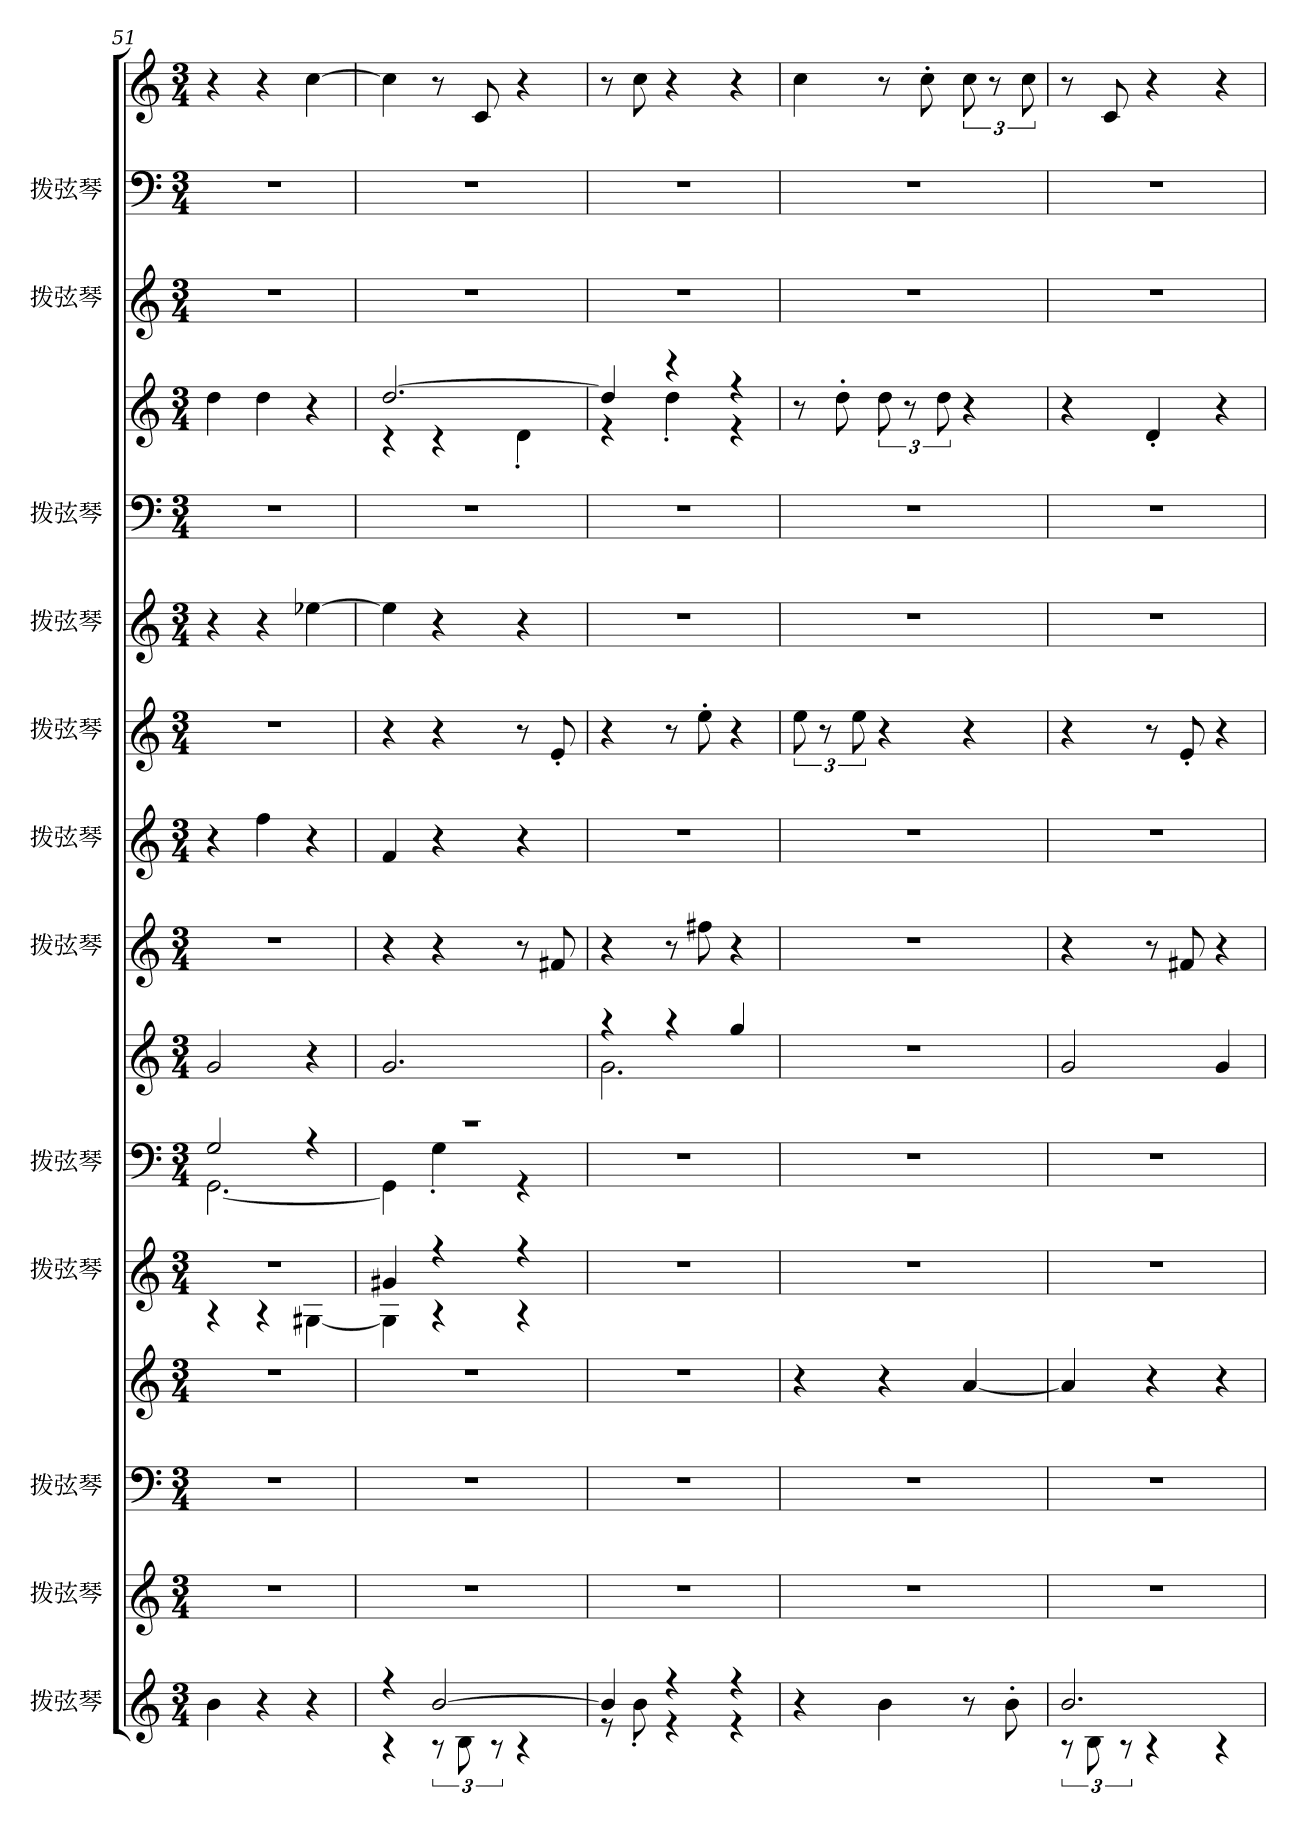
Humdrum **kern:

**kern	**kern	**kern	**kern	**kern	**kern	**kern	**kern	**kern	**kern	**kern	**kern	**kern	**kern	**kern	**kern
*part12	*part11	*part10	*part10	*part9	*part8	*part8	*part7	*part6	*part5	*part4	*part3	*part3	*part2	*part1	*part1
*staff16	*staff15	*staff14	*staff13	*staff12	*staff11	*staff10	*staff9	*staff8	*staff7	*staff6	*staff5	*staff4	*staff3	*staff2	*staff1
*I"拨弦琴	*I"拨弦琴	*I"拨弦琴	*	*I"拨弦琴	*I"拨弦琴	*	*I"拨弦琴	*I"拨弦琴	*I"拨弦琴	*I"拨弦琴	*I"拨弦琴	*	*I"拨弦琴	*I"拨弦琴	*
*clefG2	*clefG2	*clefF4	*clefG2	*clefG2	*clefF4	*clefG2	*clefG2	*clefG2	*clefG2	*clefG2	*clefF4	*clefG2	*clefG2	*clefF4	*clefG2
*k[]	*k[]	*k[]	*k[]	*k[]	*k[]	*k[]	*k[]	*k[]	*k[]	*k[]	*k[]	*k[]	*k[]	*k[]	*k[]
*M3/4	*M3/4	*M3/4	*M3/4	*M3/4	*M3/4	*M3/4	*M3/4	*M3/4	*M3/4	*M3/4	*M3/4	*M3/4	*M3/4	*M3/4	*M3/4
=51	=51	=51	=51	=51	=51	=51	=51	=51	=51	=51	=51	=51	=51	=51	=51
*	*	*	*	*^	*^	*	*	*	*	*	*	*	*	*	*
4b\	2.r	2.r	2.r	2.r	4r	2G/	[2.GG\	2g/	2.r	4r	2.r	4r	2.r	4dd\	2.r	2.r	4r
4r	.	.	.	.	4r	.	.	.	.	4ff\	.	4r	.	4dd\	.	.	4r
4r	.	.	.	.	[4G#X\	4r	.	4r	.	4r	.	[4ee-X\	.	4r	.	.	[4cc\
=52	=52	=52	=52	=52	=52	=52	=52	=52	=52	=52	=52	=52	=52	=52	=52	=52	=52
*^	*	*	*	*	*	*	*	*	*	*	*	*	*	*^	*	*	*
4r	4r	2.r	2.r	2.r	4g#X/	4G#\]	2.r	4GG\]	2.g/	4r	4f/	4r	4ee-\]	2.r	[2.dd/	4r	2.r	2.r	4cc\]
[2b/	12r	.	.	.	4r	4r	.	4G'\	.	4r	4r	4r	4r	.	.	4r	.	.	8r
.	12B\	.	.	.	.	.	.	.	.	.	.	.	.	.	.	.	.	.	.
.	.	.	.	.	.	.	.	.	.	.	.	.	.	.	.	.	.	.	8c/
.	12r	.	.	.	.	.	.	.	.	.	.	.	.	.	.	.	.	.	.
.	4r	.	.	.	4r	4r	.	4r	.	8r	4r	8r	4r	.	.	4d'\	.	.	4r
.	.	.	.	.	.	.	.	.	.	8f#X/	.	8e'/	.	.	.	.	.	.	.
*	*	*	*	*	*v	*v	*	*	*	*	*	*	*	*	*	*	*	*	*
*	*	*	*	*	*	*v	*v	*	*	*	*	*	*	*	*	*	*	*
=53	=53	=53	=53	=53	=53	=53	=53	=53	=53	=53	=53	=53	=53	=53	=53	=53	=53
*	*	*	*	*	*	*	*^	*	*	*	*	*	*	*	*	*	*
4b/]	8r	2.r	2.r	2.r	2.r	2.r	4r	2.g\	4r	2.r	4r	2.r	2.r	4dd/]	4r	2.r	2.r	8r
.	8b'\	.	.	.	.	.	.	.	.	.	.	.	.	.	.	.	.	8cc\
4r	4r	.	.	.	.	.	4r	.	8r	.	8r	.	.	4r	4dd'\	.	.	4r
.	.	.	.	.	.	.	.	.	8ff#X\	.	8ee'\	.	.	.	.	.	.	.
4r	4r	.	.	.	.	.	4gg/	.	4r	.	4r	.	.	4r	4r	.	.	4r
*v	*v	*	*	*	*	*	*v	*v	*	*	*	*	*	*v	*v	*	*	*
=54	=54	=54	=54	=54	=54	=54	=54	=54	=54	=54	=54	=54	=54	=54	=54
4r	2.r	2.r	4r	2.r	2.r	2.r	2.r	2.r	12ee\	2.r	2.r	8r	2.r	2.r	4cc\
.	.	.	.	.	.	.	.	.	12r	.	.	.	.	.	.
.	.	.	.	.	.	.	.	.	.	.	.	8dd'\	.	.	.
.	.	.	.	.	.	.	.	.	12ee\	.	.	.	.	.	.
4b\	.	.	4r	.	.	.	.	.	4r	.	.	12dd\	.	.	8r
.	.	.	.	.	.	.	.	.	.	.	.	12r	.	.	.
.	.	.	.	.	.	.	.	.	.	.	.	.	.	.	8cc'\
.	.	.	.	.	.	.	.	.	.	.	.	12dd\	.	.	.
8r	.	.	[4a/	.	.	.	.	.	4r	.	.	4r	.	.	12cc\
.	.	.	.	.	.	.	.	.	.	.	.	.	.	.	12r
8b'\	.	.	.	.	.	.	.	.	.	.	.	.	.	.	.
.	.	.	.	.	.	.	.	.	.	.	.	.	.	.	12cc\
!!LO:PB:g=z
=55	=55	=55	=55	=55	=55	=55	=55	=55	=55	=55	=55	=55	=55	=55	=55
*^	*	*	*	*	*	*	*	*	*	*	*	*	*	*	*
2.b/	12r	2.r	2.r	4a/]	2.r	2.r	2g/	4r	2.r	4r	2.r	2.r	4r	2.r	2.r	8r
.	12B\	.	.	.	.	.	.	.	.	.	.	.	.	.	.	.
.	.	.	.	.	.	.	.	.	.	.	.	.	.	.	.	8c/
.	12r	.	.	.	.	.	.	.	.	.	.	.	.	.	.	.
.	4r	.	.	4r	.	.	.	8r	.	8r	.	.	4d'/	.	.	4r
.	.	.	.	.	.	.	.	8f#X/	.	8e'/	.	.	.	.	.	.
.	4r	.	.	4r	.	.	4g/	4r	.	4r	.	.	4r	.	.	4r
*v	*v	*	*	*	*	*	*	*	*	*	*	*	*	*	*	*
=	=	=	=	=	=	=	=	=	=	=	=	=	=	=	=
*-	*-	*-	*-	*-	*-	*-	*-	*-	*-	*-	*-	*-	*-	*-	*-
